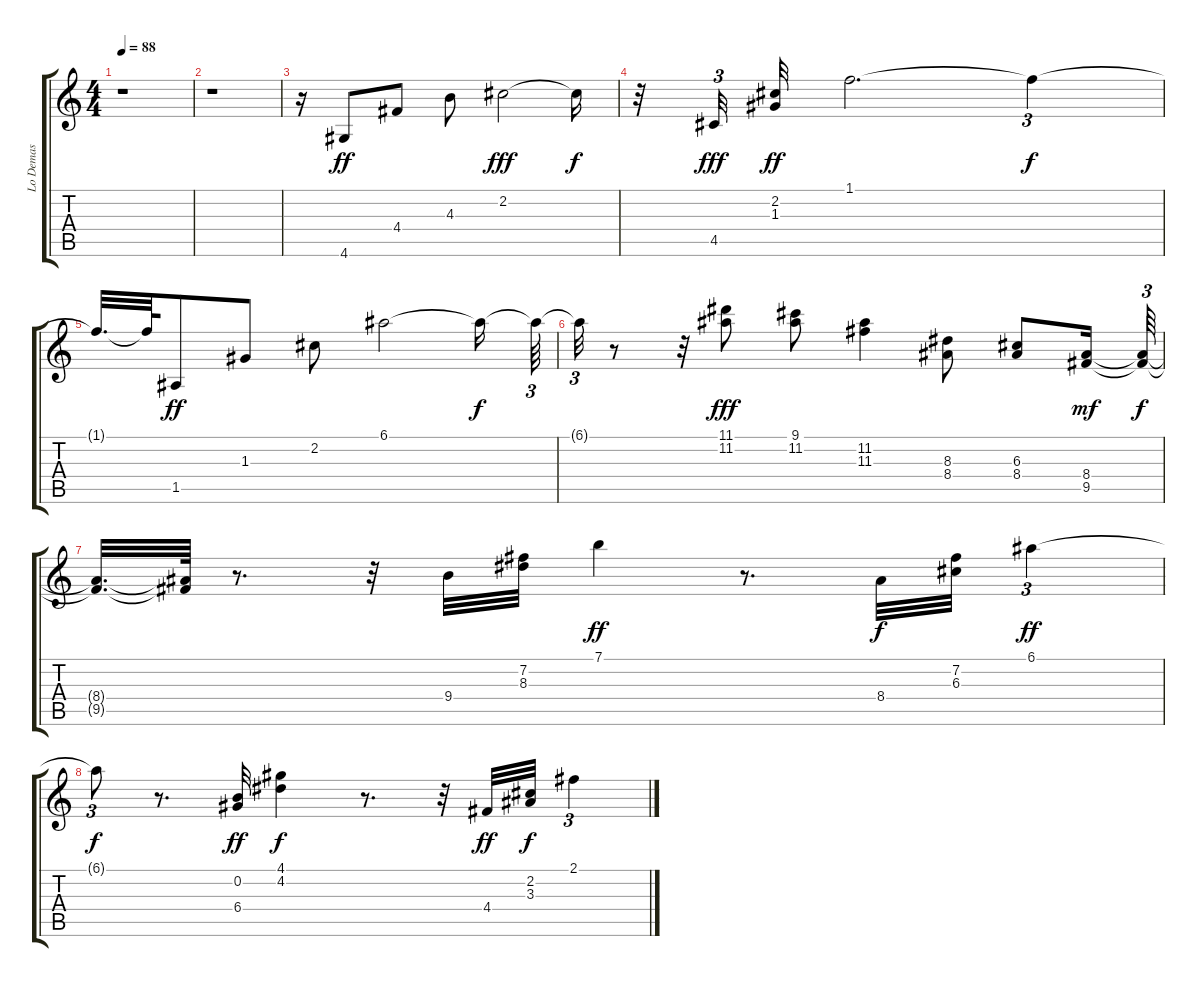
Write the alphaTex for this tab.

\track ("Lo Demas" "Lo Demas") {instrument acousticguitarsteel}
\staff {score tabs}
\tuning (E4 B3 G3 D3 A2 E2) {hide}
\ts (4 4)
\tempo 88
\clef g2
\ks c
r.1{dy ff} |
r.1 |
r.16 4.6.8 4.4.8 4.3.8 2.2.2{dy fff} 2.2{t}.16{dy f} |
r.32 4.5.32{tu (3 2) dy fff} (2.2 1.3).32{dy ff} 1.1.2{d} 1.1{t}.4{tu (3 2) dy f} |
1.1{t}.32{d} 1.1{t}.64 1.5.8{dy ff} 1.3.8 2.2.8 6.1.2 6.1{t}.16{dy f} 6.1{t}.64{tu (3 2)} |
6.1{t}.32{tu (3 2)} r.8 r.32 (11.1 11.2).8{dy fff} (9.1 11.2).8 (11.2 11.3).4 (8.3 8.4).8 (6.3 8.4).8 (8.4 9.5).16{dy mf} (8.4{t} 9.5{t}).64{tu (3 2) dy f} |
(8.4{t} 9.5{t}).32{d} (8.4{t} 9.5{t}).64 r.8{d} r.32 9.4.32 (7.2 8.3).32 7.1.4{dy ff} r.8{d} 8.4.32{dy f} (7.2 6.3).32 6.1.4{tu (3 2) dy ff} |
6.1{t}.8{tu (3 2) dy f} r.8{d} (0.2 6.4).32{dy ff} (4.1 4.2).4{dy f} r.8{d} r.32 4.4.32{dy ff} (2.2 3.3).32{dy f} 2.1.4{tu (3 2)}
